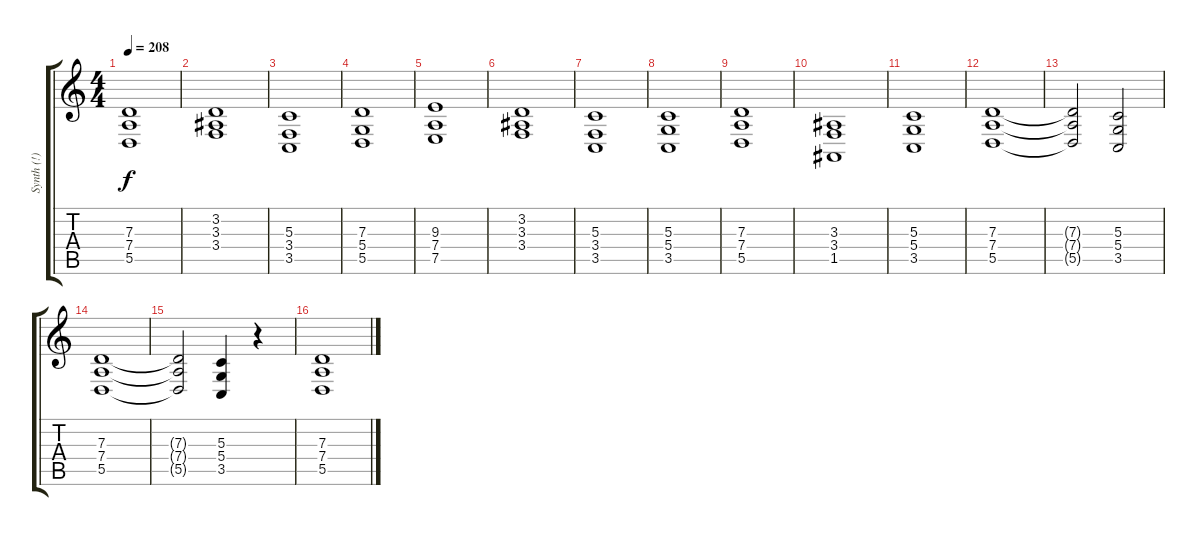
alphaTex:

\track ("Synth (!) Choir" "Synth (!) ") {instrument choiraahs}
\staff {score tabs}
\tuning (E4 B3 G3 D3 A2 D2) {hide}
\ts (4 4)
\tempo 208
\clef g2
\ks c
(7.3{t} 7.4{t} 5.5{t}).1{dy f} |
(3.2 3.3 3.4).1 |
(5.3 3.4 3.5).1 |
(7.3 5.4 5.5).1 |
(9.3 7.4 7.5).1 |
(3.2 3.3 3.4).1 |
(5.3 3.4 3.5).1 |
(5.3 5.4 3.5).1 |
(7.3 7.4 5.5).1 |
(3.3 3.4 1.5).1 |
(5.3 5.4 3.5).1 |
(7.3 7.4 5.5).1 |
(7.3{t} 7.4{t} 5.5{t}).2 (5.3 5.4 3.5).2 |
(7.3 7.4 5.5).1 |
(7.3{t} 7.4{t} 5.5{t}).2 (5.3 5.4 3.5).4 r.4 |
(7.3 7.4 5.5).1
